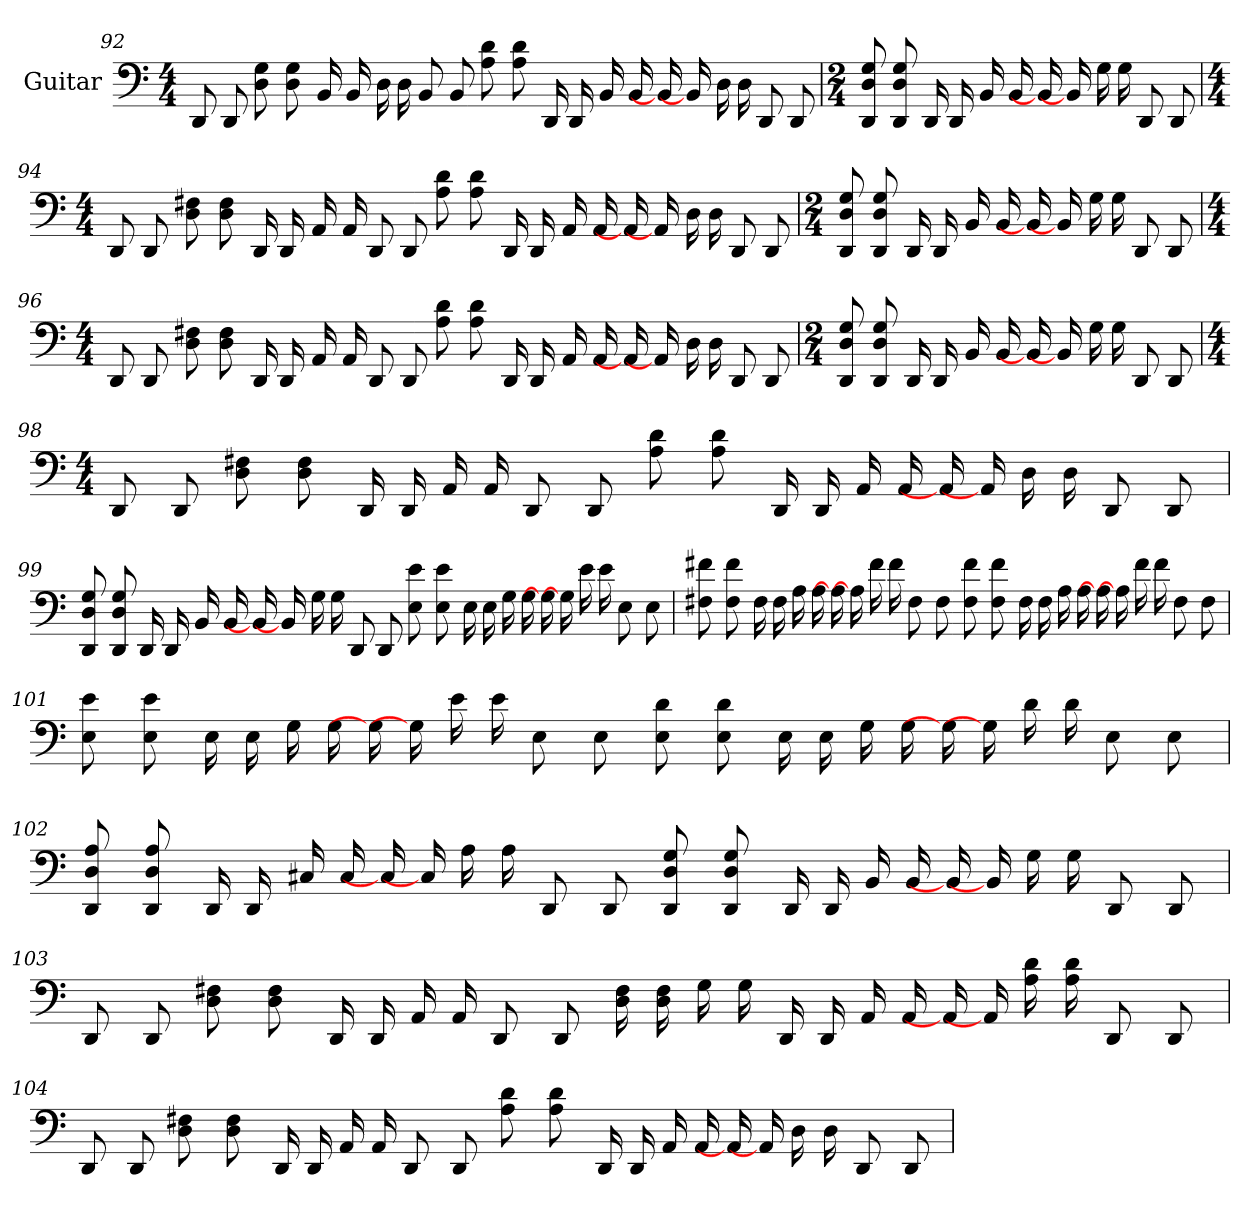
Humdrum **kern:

**kern
*part1
*staff1
*I"Guitar
*
*k[]
*M4/4
=92
8DD
8DD
8G 8D
8G 8D
16BB
16BB
16D
16D
8BB
8BB
8d 8A
8d 8A
16DD
16DD
16BB
16BB
16BB]
16BB]
16D
16D
8DD
8DD
=93
*M2/4
8G 8D 8DD
8G 8D 8DD
16DD
16DD
16BB
16BB
16BB]
16BB]
16G
16G
8DD
8DD
=94
*M4/4
8DD
8DD
8F# 8D
8F# 8D
16DD
16DD
16AA
16AA
8DD
8DD
8d 8A
8d 8A
16DD
16DD
16AA
16AA
16AA]
16AA]
16D
16D
8DD
8DD
=95
*M2/4
8G 8D 8DD
8G 8D 8DD
16DD
16DD
16BB
16BB
16BB]
16BB]
16G
16G
8DD
8DD
=96
*M4/4
8DD
8DD
8F# 8D
8F# 8D
16DD
16DD
16AA
16AA
8DD
8DD
8d 8A
8d 8A
16DD
16DD
16AA
16AA
16AA]
16AA]
16D
16D
8DD
8DD
=97
*M2/4
8G 8D 8DD
8G 8D 8DD
16DD
16DD
16BB
16BB
16BB]
16BB]
16G
16G
8DD
8DD
=98
*M4/4
8DD
8DD
8F# 8D
8F# 8D
16DD
16DD
16AA
16AA
8DD
8DD
8d 8A
8d 8A
16DD
16DD
16AA
16AA
16AA]
16AA]
16D
16D
8DD
8DD
=99
8G 8D 8DD
8G 8D 8DD
16DD
16DD
16BB
16BB
16BB]
16BB]
16G
16G
8DD
8DD
8e 8E
8e 8E
16E
16E
16G
16G
16G]
16G]
16e
16e
8E
8E
=100
8f# 8F#
8f# 8F#
16F#
16F#
16A
16A
16A]
16A]
16f#
16f#
8F#
8F#
8f# 8F#
8f# 8F#
16F#
16F#
16A
16A
16A]
16A]
16f#
16f#
8F#
8F#
=101
8e 8E
8e 8E
16E
16E
16G
16G
16G]
16G]
16e
16e
8E
8E
8d 8E
8d 8E
16E
16E
16G
16G
16G]
16G]
16d
16d
8E
8E
=102
8A 8D 8DD
8A 8D 8DD
16DD
16DD
16C#
16C#
16C#]
16C#]
16A
16A
8DD
8DD
8G 8D 8DD
8G 8D 8DD
16DD
16DD
16BB
16BB
16BB]
16BB]
16G
16G
8DD
8DD
=103
8DD
8DD
8F# 8D
8F# 8D
16DD
16DD
16AA
16AA
8DD
8DD
16F# 16D
16F# 16D
16G
16G
16DD
16DD
16AA
16AA
16AA]
16AA]
16d 16A
16d 16A
8DD
8DD
=104
8DD
8DD
8F# 8D
8F# 8D
16DD
16DD
16AA
16AA
8DD
8DD
8d 8A
8d 8A
16DD
16DD
16AA
16AA
16AA]
16AA]
16D
16D
8DD
8DD
=
*-
